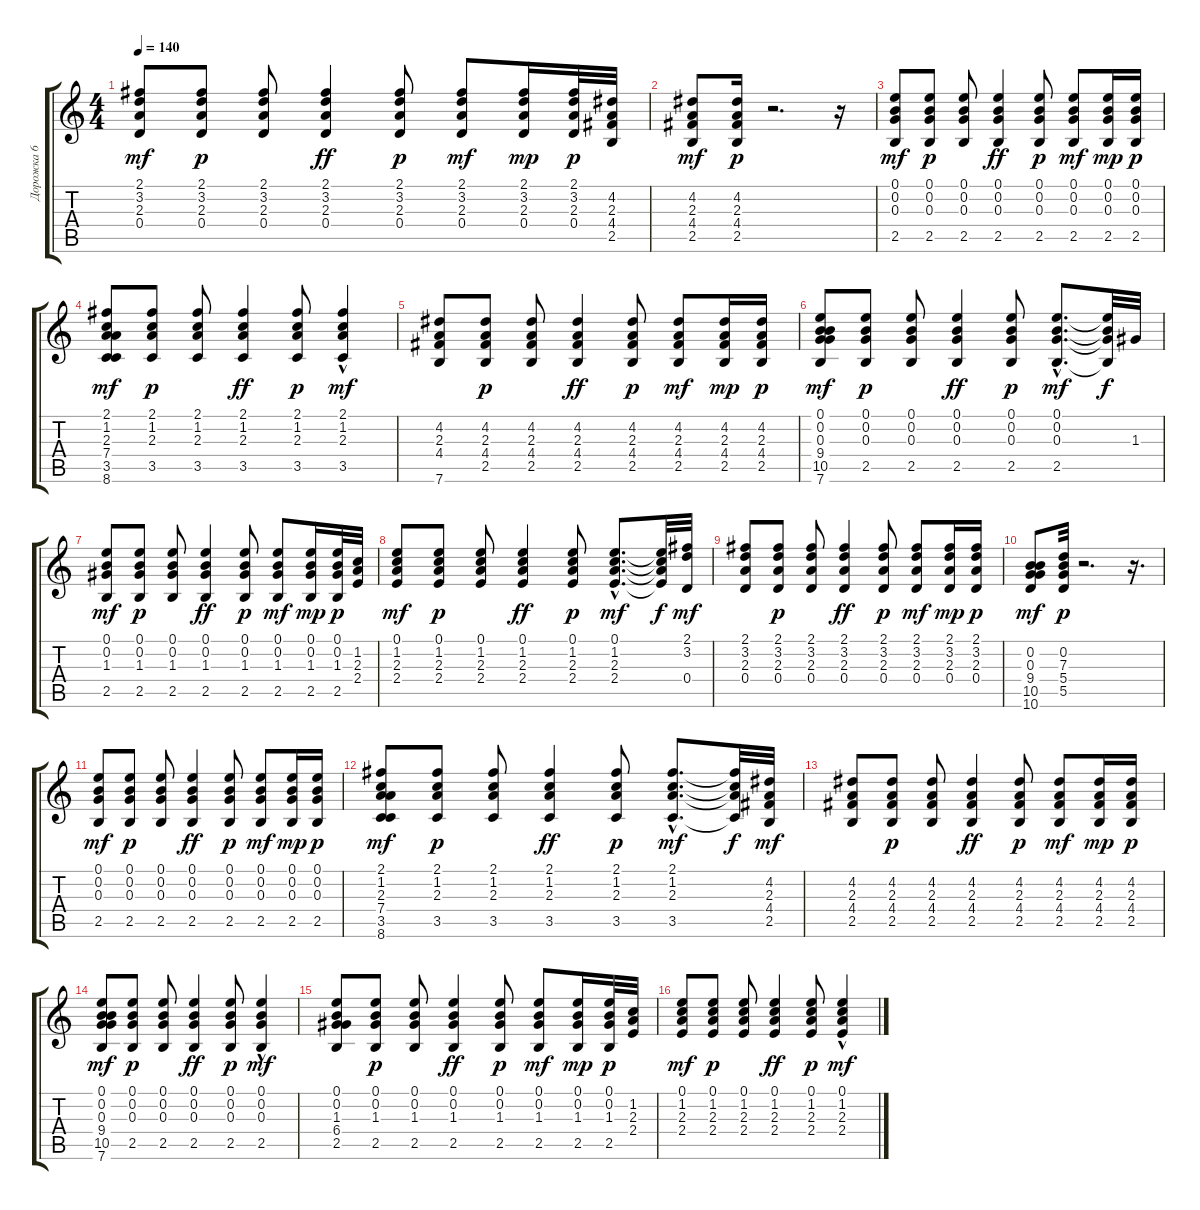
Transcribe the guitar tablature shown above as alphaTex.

\track ("Дорожка 6" "Дорожка 6") {instrument acousticguitarsteel}
\staff {score tabs}
\tuning (E4 B3 G3 D3 A2 E2) {hide}
\ts (4 4)
\tempo 140
\clef g2
\ks c
(2.1 3.2 2.3 0.4).8{dy mf} (2.1 3.2 2.3 0.4).8{dy p} (2.1 3.2 2.3 0.4).8 (2.1 3.2 2.3 0.4).4{dy ff} (2.1 3.2 2.3 0.4).8{dy p} (2.1 3.2 2.3 0.4).8{dy mf} (2.1 3.2 2.3 0.4).16{dy mp} (2.1 3.2 2.3 0.4).32{dy p} (4.2 2.3 4.4 2.5).32 |
(4.2 2.3 4.4 2.5).8{dy mf} (4.2 2.3 4.4 2.5).16{dy p} r.2{d} r.16 |
(0.1 0.2 0.3 2.5).8{dy mf volume 6} (0.1 0.2 0.3 2.5).8{dy p} (0.1 0.2 0.3 2.5).8 (0.1 0.2 0.3 2.5).4{dy ff} (0.1 0.2 0.3 2.5).8{dy p} (0.1 0.2 0.3 2.5).8{dy mf} (0.1 0.2 0.3 2.5).16{dy mp} (0.1 0.2 0.3 2.5).16{dy p} |
(2.1 1.2 2.3 7.4 3.5 8.6).8{dy mf} (2.1 1.2 2.3 3.5).8{dy p} (2.1 1.2 2.3 3.5).8 (2.1 1.2 2.3 3.5).4{dy ff} (2.1 1.2 2.3 3.5).8{dy p} (2.1{hac} 1.2{hac} 2.3{hac} 3.5).4{dy mf} |
(4.2 2.3 4.4 7.6).8 (4.2 2.3 4.4 2.5).8{dy p} (4.2 2.3 4.4 2.5).8 (4.2 2.3 4.4 2.5).4{dy ff} (4.2 2.3 4.4 2.5).8{dy p} (4.2 2.3 4.4 2.5).8{dy mf} (4.2 2.3 4.4 2.5).16{dy mp} (4.2 2.3 4.4 2.5).16{dy p} |
(0.1 0.2 0.3 9.4 10.5 7.6).8{dy mf} (0.1 0.2 0.3 2.5).8{dy p} (0.1 0.2 0.3 2.5).8 (0.1 0.2 0.3 2.5).4{dy ff} (0.1 0.2 0.3 2.5).8{dy p} (0.1{hac} 0.2{hac} 0.3{hac} 2.5{hac}).8{d dy mf} (0.1{t} 0.2{t} 0.3{t} 2.5{t}).32{dy f} 1.3.32 |
(0.1 0.2 1.3 2.5).8{dy mf} (0.1 0.2 1.3 2.5).8{dy p} (0.1 0.2 1.3 2.5).8 (0.1 0.2 1.3 2.5).4{dy ff} (0.1 0.2 1.3 2.5).8{dy p} (0.1 0.2 1.3 2.5).8{dy mf} (0.1 0.2 1.3 2.5).16{dy mp} (0.1 0.2 1.3 2.5).32{dy p} (1.2 2.3 2.4).32 |
(0.1 1.2 2.3 2.4).8{dy mf} (0.1 1.2 2.3 2.4).8{dy p} (0.1 1.2 2.3 2.4).8 (0.1 1.2 2.3 2.4).4{dy ff} (0.1 1.2 2.3 2.4).8{dy p} (0.1{hac} 1.2{hac} 2.3{hac} 2.4{hac}).8{d dy mf} (0.1{t} 1.2{t} 2.3{t} 2.4{t}).32{dy f} (2.1 3.2 0.4).32{dy mf} |
(2.1 3.2 2.3 0.4).8 (2.1 3.2 2.3 0.4).8{dy p} (2.1 3.2 2.3 0.4).8 (2.1 3.2 2.3 0.4).4{dy ff} (2.1 3.2 2.3 0.4).8{dy p} (2.1 3.2 2.3 0.4).8{dy mf} (2.1 3.2 2.3 0.4).16{dy mp} (2.1 3.2 2.3 0.4).16{dy p} |
(0.2 0.3 9.4 10.5 10.6).8{dy mf} (0.2 7.3 5.4 5.5).32{dy p} r.2{d} r.16{d} |
(0.1 0.2 0.3 2.5).8{dy mf} (0.1 0.2 0.3 2.5).8{dy p} (0.1 0.2 0.3 2.5).8 (0.1 0.2 0.3 2.5).4{dy ff} (0.1 0.2 0.3 2.5).8{dy p} (0.1 0.2 0.3 2.5).8{dy mf} (0.1 0.2 0.3 2.5).16{dy mp} (0.1 0.2 0.3 2.5).16{dy p} |
(2.1 1.2 2.3 7.4 3.5 8.6).8{dy mf} (2.1 1.2 2.3 3.5).8{dy p} (2.1 1.2 2.3 3.5).8 (2.1 1.2 2.3 3.5).4{dy ff} (2.1 1.2 2.3 3.5).8{dy p} (2.1{hac} 1.2{hac} 2.3{hac} 3.5{hac}).8{d dy mf} (2.1{t} 1.2{t} 2.3{t} 3.5{t}).32{dy f} (4.2 2.3 4.4 2.5).32{dy mf} |
(4.2 2.3 4.4 2.5).8 (4.2 2.3 4.4 2.5).8{dy p} (4.2 2.3 4.4 2.5).8 (4.2 2.3 4.4 2.5).4{dy ff} (4.2 2.3 4.4 2.5).8{dy p} (4.2 2.3 4.4 2.5).8{dy mf} (4.2 2.3 4.4 2.5).16{dy mp} (4.2 2.3 4.4 2.5).16{dy p} |
(0.1 0.2 0.3 9.4 10.5 7.6).8{dy mf} (0.1 0.2 0.3 2.5).8{dy p} (0.1 0.2 0.3 2.5).8 (0.1 0.2 0.3 2.5).4{dy ff} (0.1 0.2 0.3 2.5).8{dy p} (0.1 0.2 0.3{hac} 2.5).4{dy mf} |
(0.1 0.2 1.3 6.4 2.5).8 (0.1 0.2 1.3 2.5).8{dy p} (0.1 0.2 1.3 2.5).8 (0.1 0.2 1.3 2.5).4{dy ff} (0.1 0.2 1.3 2.5).8{dy p} (0.1 0.2 1.3 2.5).8{dy mf} (0.1 0.2 1.3 2.5).16{dy mp} (0.1 0.2 1.3 2.5).32{dy p} (1.2 2.3 2.4).32 |
(0.1 1.2 2.3 2.4).8{dy mf} (0.1 1.2 2.3 2.4).8{dy p} (0.1 1.2 2.3 2.4).8 (0.1 1.2 2.3 2.4).4{dy ff} (0.1 1.2 2.3 2.4).8{dy p} (0.1{hac} 1.2{hac} 2.3 2.4).4{dy mf}
